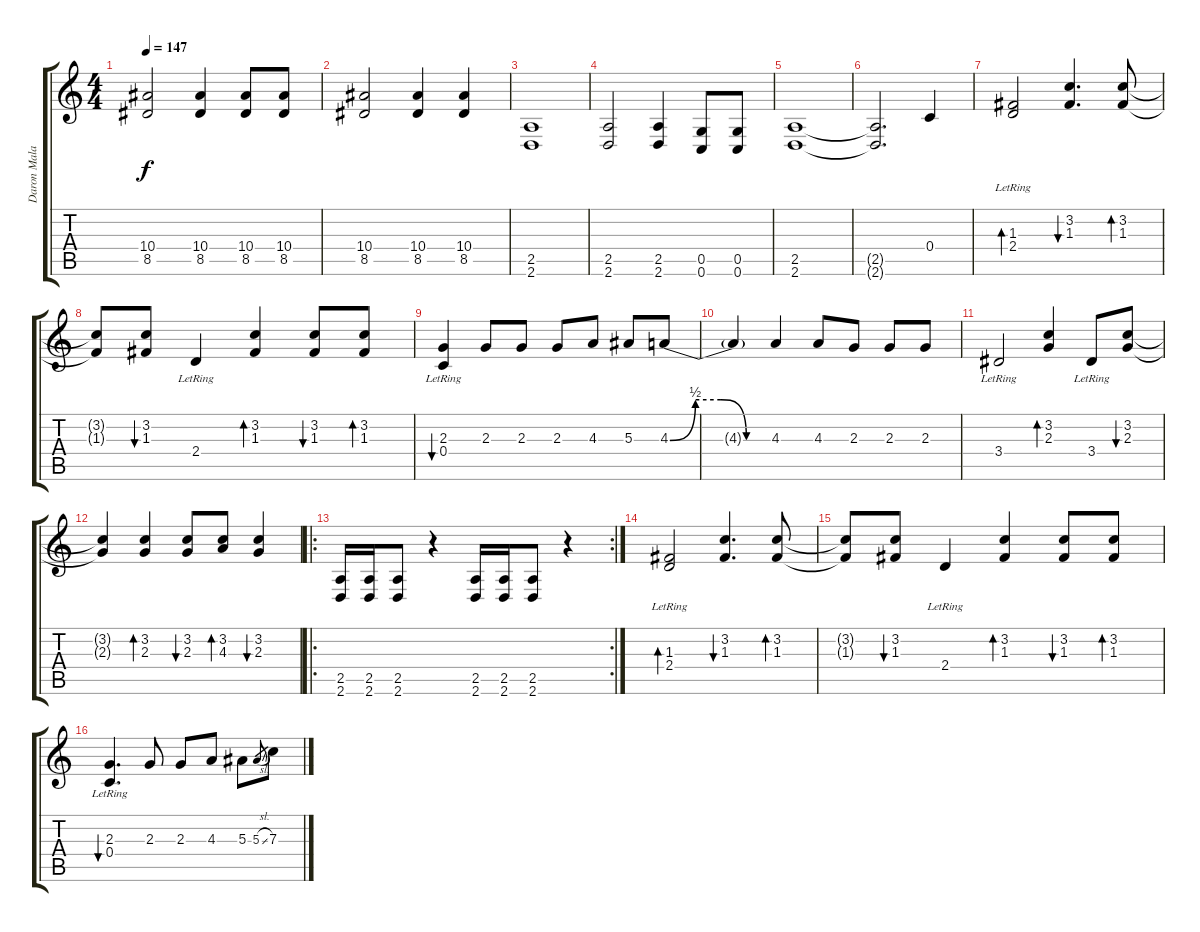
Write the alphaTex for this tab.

\track ("Daron Malakian" "Daron Mala") {instrument distortionguitar}
\staff {score tabs}
\tuning (D4 A3 F3 C3 G2 C2) {hide}
\ts (4 4)
\tempo 147
\clef g2
\ks c
(10.4 8.5).2{dy f} (10.4 8.5).4 (10.4 8.5).8 (10.4 8.5).8 |
(10.4 8.5).2 (10.4 8.5).4 (10.4 8.5).4 |
(2.5 2.6).1 |
(2.5 2.6).2 (2.5 2.6).4 (0.5 0.6).8 (0.5 0.6).8 |
(2.5 2.6).1 |
(2.5{t} 2.6{t}).2{d} 0.4.4{instrument electricguitarjazz} |
(1.3 2.4{lr}).2{bd 240} (3.2 1.3).4{d bu 240} (3.2 1.3).8{bd 240} |
(3.2{t} 1.3{t}).8 (3.2 1.3).8{bu 240} 2.4{lr}.4 (3.2 1.3).4{bd 240} (3.2 1.3).8{bu 240} (3.2 1.3).8{bd 240} |
(2.3 0.4{lr}).4{bu 240} 2.3.8 2.3.8 2.3.8 4.3.8 5.3.8 4.3{be (custom 0 0 15 2 30 2 45 0 60 0)}.8 |
4.3{t}.4 4.3.4 4.3.8 2.3.8 2.3.8 2.3.8 |
3.4{lr}.2 (3.2 2.3).4{bd 240} 3.4{lr}.8 (3.2 2.3).8{bu 240} |
(3.2{t} 2.3{t}).4 (3.2 2.3).4{bd 240} (3.2 2.3).8{bu 240} (3.2 4.3).8{bd 240} (3.2 2.3).4{bu 240} |
\ro
\rc 2
(2.5 2.6).16{volume 13} (2.5 2.6).16 (2.5 2.6).8 r.4 (2.5 2.6).16 (2.5 2.6).16 (2.5 2.6).8 r.4 |
(1.3 2.4{lr}).2{bd 240 instrument electricguitarjazz} (3.2 1.3).4{d bu 240} (3.2 1.3).8{bd 240} |
(3.2{t} 1.3{t}).8 (3.2 1.3).8{bu 240} 2.4{lr}.4 (3.2 1.3).4{bd 240} (3.2 1.3).8{bu 240} (3.2 1.3).8{bd 240} |
(2.3 0.4{lr}).4{d bu 240} 2.3.8 2.3.8 4.3.8 5.3.8 5.3{sl}.8{gr} 7.3.8
